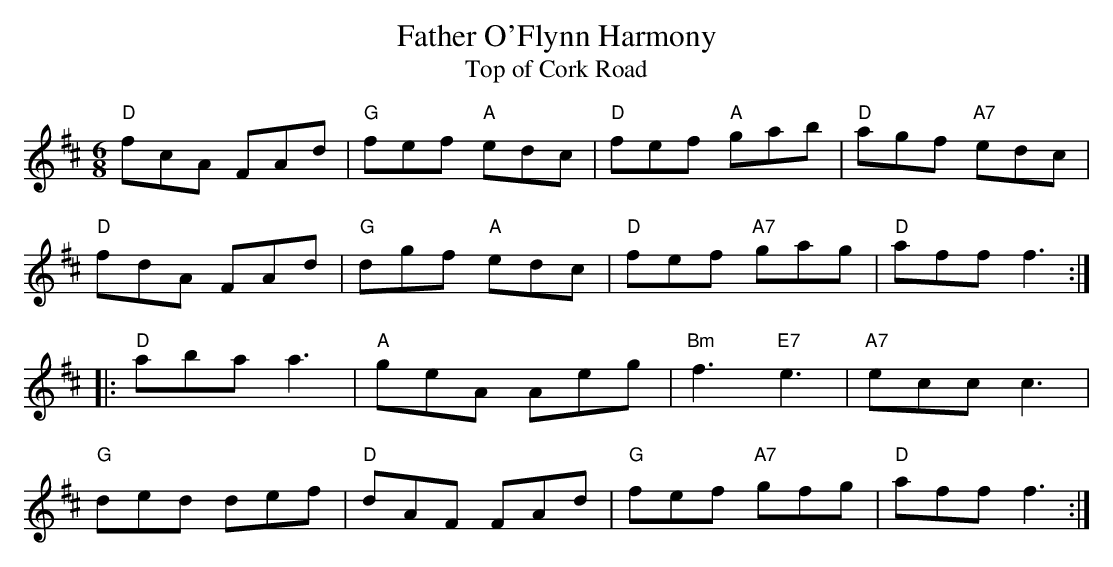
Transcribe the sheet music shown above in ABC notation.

X:1
T:Father O'Flynn Harmony
T:Top of Cork Road
M: 6/8
L: 1/8
K:D
"D"fcA FAd | "G"fef "A"edc | "D"fef "A"gab | "D"agf "A7"edc|
"D"fdA FAd | "G"dgf "A"edc | "D"fef "A7"gag | "D"aff f3 :|
|: "D"aba a3 | "A"geA Aeg | "Bm"f3 "E7"e3 | "A7"ecc c3 |
"G"ded def | "D"dAF FAd | "G"fef "A7"gfg | "D"aff f3 :|
